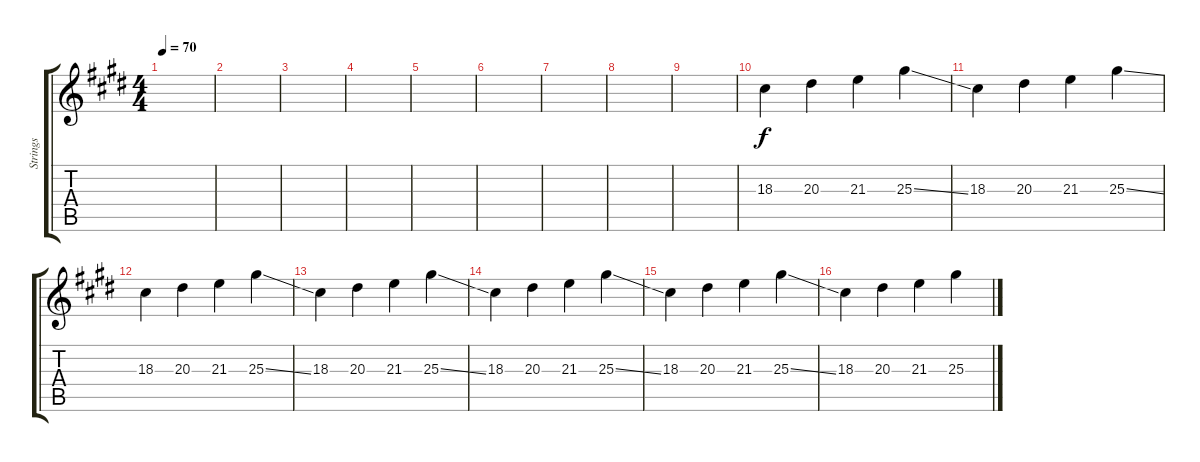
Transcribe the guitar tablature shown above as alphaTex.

\track ("Strings" "Strings") {instrument violin}
\staff {score tabs}
\tuning (E4 B3 G3 D3 A2 E2) {hide}
\ts (4 4)
\tempo 70
\clef g2
\ks e
|
|
|
|
|
|
|
|
|
18.3.4 20.3.4 21.3.4 25.3{ss}.4 |
18.3.4 20.3.4 21.3.4 25.3{ss}.4 |
18.3.4 20.3.4 21.3.4 25.3{ss}.4 |
18.3.4 20.3.4 21.3.4 25.3{ss}.4 |
18.3.4 20.3.4 21.3.4 25.3{ss}.4 |
18.3.4 20.3.4 21.3.4 25.3{ss}.4 |
18.3.4 20.3.4 21.3.4 25.3{ss}.4
